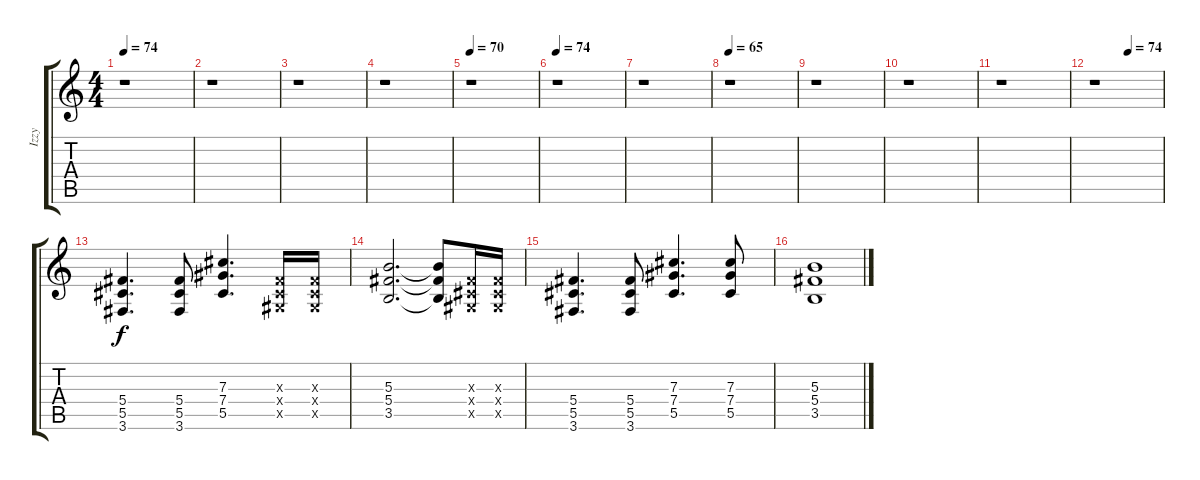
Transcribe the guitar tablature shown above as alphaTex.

\track ("Izzy" "Izzy") {instrument electricguitarjazz}
\staff {score tabs}
\tuning (Eb4 Bb3 Gb3 Db3 Ab2 Eb2) {hide}
\ts (4 4)
\tempo 74
\clef g2
\ks c
r.1{dy fff} |
r.1 |
r.1 |
r.1 |
\tempo 70
r.1 |
\tempo 74
r.1 |
r.1 |
\tempo 65
r.1 |
r.1 |
r.1 |
r.1 |
\tempo (74 0.5)
r.1 |
(5.4 5.5 3.6).4{d dy f} (5.4 5.5 3.6).8 (7.3 7.4 5.5).4{d} (0.3{x} 0.4{x} 0.5{x}).16 (0.3{x} 0.4{x} 0.5{x}).16 |
(5.3 5.4 3.5).2{d} (5.3{t} 5.4{t} 3.5{t}).8 (0.3{x} 0.4{x} 0.5{x}).16 (0.3{x} 0.4{x} 0.5{x}).16 |
(5.4 5.5 3.6).4{d} (5.4 5.5 3.6).8 (7.3 7.4 5.5).4{d} (7.3 7.4 5.5).8 |
(5.3 5.4 3.5).1
